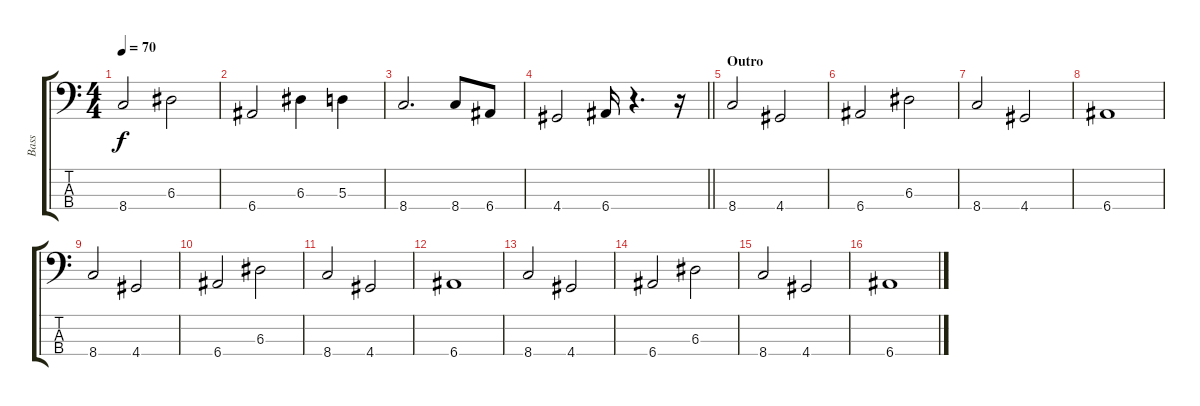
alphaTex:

\track ("Bass" "Bass") {instrument electricbassfinger}
\staff {score tabs}
\tuning (G2 D2 A1 E1) {hide}
\ts (4 4)
\tempo 70
\clef f4
\ks c
8.4.2{dy f} 6.3.2 |
6.4.2 6.3.4 5.3.4 |
8.4.2{d} 8.4.8 6.4.8 |
\barLineRight lightlight
4.4.2 6.4.16 r.4{d} r.16 |
\section ("" "Outro")
8.4.2 4.4.2 |
6.4.2 6.3.2 |
8.4.2 4.4.2 |
6.4.1 |
8.4.2 4.4.2 |
6.4.2 6.3.2 |
8.4.2 4.4.2 |
6.4.1 |
8.4.2 4.4.2 |
6.4.2 6.3.2 |
8.4.2 4.4.2 |
6.4.1
